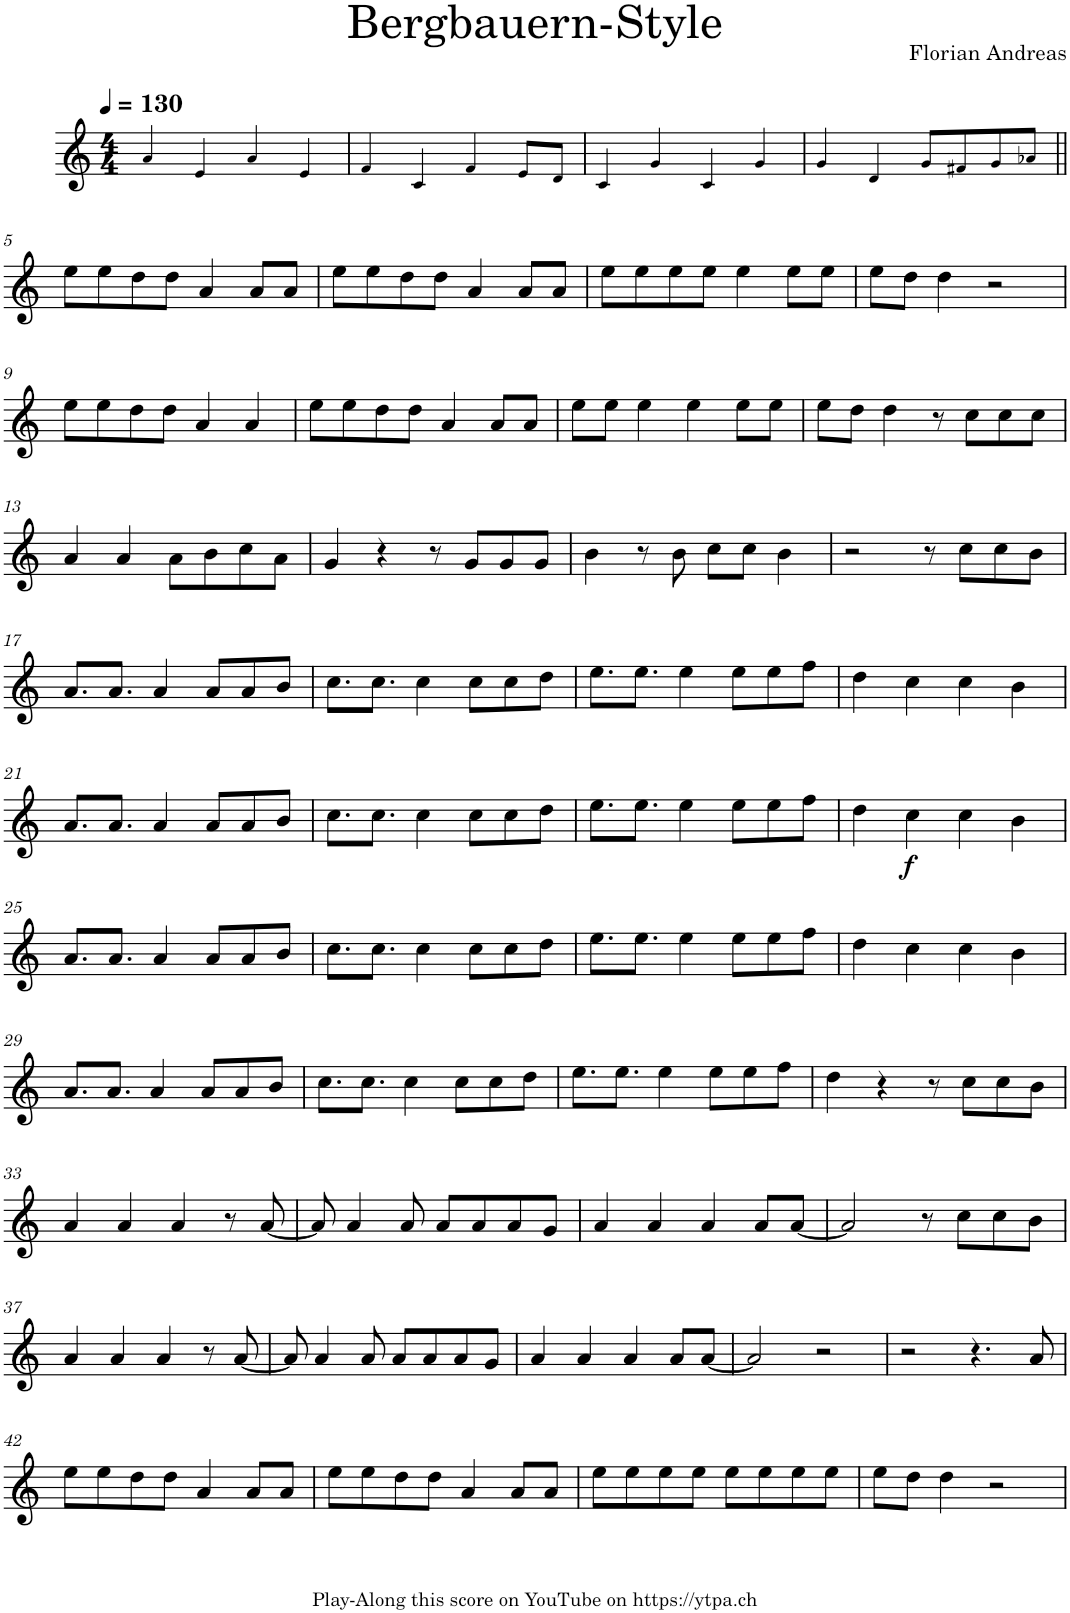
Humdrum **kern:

**kern	**dynam
*part1	*part1
*staff1	*staff1
*I"Voice	*
*I'Vc.	*
*clefG2	*
*k[]	*
*M4/4	*
*MM130	*
=1	=1
4a!/	.
4e!/	.
4a!/	.
4e!/	.
=2	=2
4f!/	.
4c!/	.
4f!/	.
8e!/L	.
8d!/J	.
=3	=3
4c!/	.
4g!/	.
4c!/	.
4g!/	.
=4	=4
4g!/	.
4d!/	.
8g!/L	.
8f#X!/	.
8g!/	.
8a-X!/J	.
!!LO:LB:g=z
=5||	=5||
8ee\L	.
8ee\	.
8dd\	.
8dd\J	.
4a/	.
8a/L	.
8a/J	.
=6	=6
8ee\L	.
8ee\	.
8dd\	.
8dd\J	.
4a/	.
8a/L	.
8a/J	.
=7	=7
8ee\L	.
8ee\	.
8ee\	.
8ee\J	.
4ee\	.
8ee\L	.
8ee\J	.
=8	=8
8ee\L	.
8dd\J	.
4dd\	.
2r	.
!!LO:LB:g=z
=9	=9
8ee\L	.
8ee\	.
8dd\	.
8dd\J	.
4a/	.
4a/	.
=10	=10
8ee\L	.
8ee\	.
8dd\	.
8dd\J	.
4a/	.
8a/L	.
8a/J	.
=11	=11
8ee\L	.
8ee\J	.
4ee\	.
4ee\	.
8ee\L	.
8ee\J	.
=12	=12
8ee\L	.
8dd\J	.
4dd\	.
8r	.
8cc\L	.
8cc\	.
8cc\J	.
!!LO:LB:g=z
=13	=13
4a/	.
4a/	.
8a\L	.
8b\	.
8cc\	.
8a\J	.
=14	=14
4g/	.
4r	.
8r	.
8g/L	.
8g/	.
8g/J	.
=15	=15
4b\	.
8r	.
8b\	.
8cc\L	.
8cc\J	.
4b\	.
=16	=16
2r	.
8r	.
8cc\L	.
8cc\	.
8b\J	.
!!LO:LB:g=z
=17	=17
8.a/L	.
8.a/J	.
4a/	.
8a/L	.
8a/	.
8b/J	.
=18	=18
8.cc\L	.
8.cc\J	.
4cc\	.
8cc\L	.
8cc\	.
8dd\J	.
=19	=19
8.ee\L	.
8.ee\J	.
4ee\	.
8ee\L	.
8ee\	.
8ff\J	.
=20	=20
4dd\	.
4cc\	.
4cc\	.
4b\	.
!!LO:LB:g=z
=21	=21
8.a/L	.
8.a/J	.
4a/	.
8a/L	.
8a/	.
8b/J	.
=22	=22
8.cc\L	.
8.cc\J	.
4cc\	.
8cc\L	.
8cc\	.
8dd\J	.
=23	=23
8.ee\L	.
8.ee\J	.
4ee\	.
8ee\L	.
8ee\	.
8ff\J	.
=24	=24
4dd\	.
!	!LO:DY:b
4cc\	f
4cc\	.
4b\	.
!!LO:LB:g=z
=25	=25
8.a/L	.
8.a/J	.
4a/	.
8a/L	.
8a/	.
8b/J	.
=26	=26
8.cc\L	.
8.cc\J	.
4cc\	.
8cc\L	.
8cc\	.
8dd\J	.
=27	=27
8.ee\L	.
8.ee\J	.
4ee\	.
8ee\L	.
8ee\	.
8ff\J	.
=28	=28
4dd\	.
4cc\	.
4cc\	.
4b\	.
!!LO:LB:g=z
=29	=29
8.a/L	.
8.a/J	.
4a/	.
8a/L	.
8a/	.
8b/J	.
=30	=30
8.cc\L	.
8.cc\J	.
4cc\	.
8cc\L	.
8cc\	.
8dd\J	.
=31	=31
8.ee\L	.
8.ee\J	.
4ee\	.
8ee\L	.
8ee\	.
8ff\J	.
=32	=32
4dd\	.
4r	.
8r	.
8cc\L	.
8cc\	.
8b\J	.
!!LO:LB:g=z
=33	=33
4a/	.
4a/	.
4a/	.
8r	.
[8a/	.
=34	=34
8a/]	.
4a/	.
8a/	.
8a/L	.
8a/	.
8a/	.
8g/J	.
=35	=35
4a/	.
4a/	.
4a/	.
8a/L	.
[8a/J	.
=36	=36
2a/]	.
8r	.
8cc\L	.
8cc\	.
8b\J	.
!!LO:LB:g=z
=37	=37
4a/	.
4a/	.
4a/	.
8r	.
[8a/	.
=38	=38
8a/]	.
4a/	.
8a/	.
8a/L	.
8a/	.
8a/	.
8g/J	.
=39	=39
4a/	.
4a/	.
4a/	.
8a/L	.
[8a/J	.
=40	=40
2a/]	.
2r	.
=41	=41
2r	.
4.r	.
8a/	.
!!LO:LB:g=z
=42	=42
8ee\L	.
8ee\	.
8dd\	.
8dd\J	.
4a/	.
8a/L	.
8a/J	.
=43	=43
8ee\L	.
8ee\	.
8dd\	.
8dd\J	.
4a/	.
8a/L	.
8a/J	.
=44	=44
8ee\L	.
8ee\	.
8ee\	.
8ee\J	.
8ee\L	.
8ee\	.
8ee\	.
8ee\J	.
=45	=45
8ee\L	.
8dd\J	.
4dd\	.
2r	.
=	=
*-	*-
